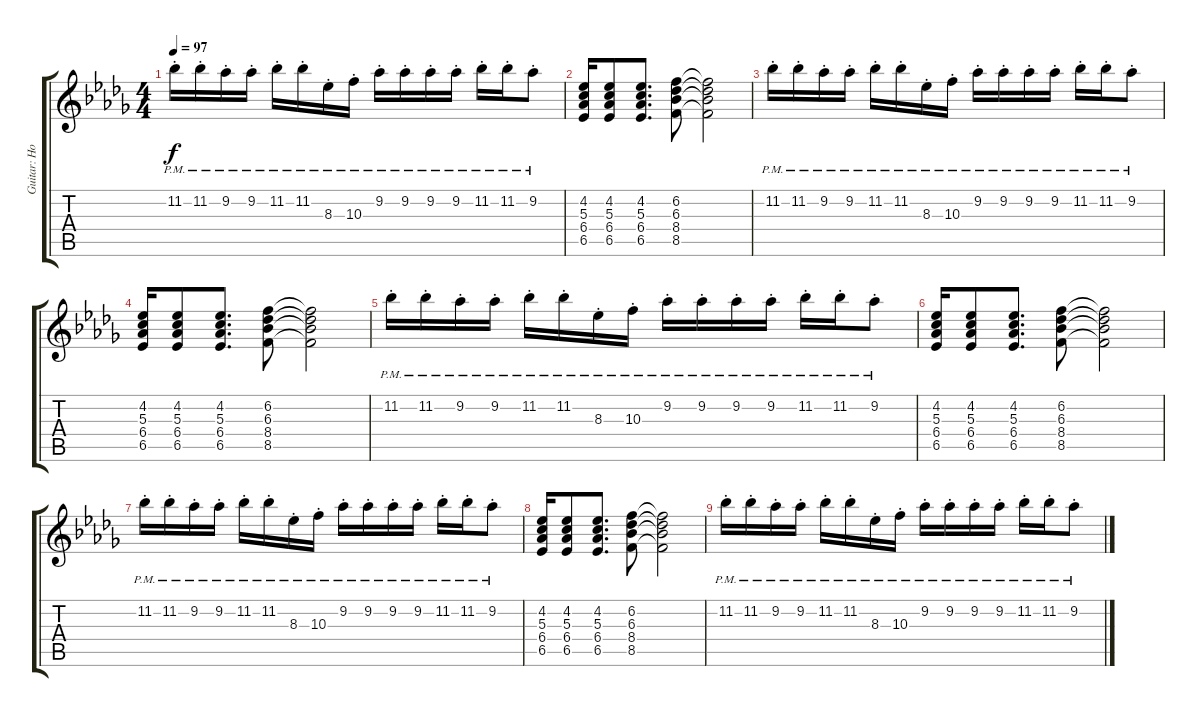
\track ("Guitar: Howard" "Guitar: Ho") {instrument overdrivenguitar}
\staff {score tabs}
\tuning (E4 B3 G3 D3 A2 E2) {hide}
\ts (4 4)
\tempo 97
\clef g2
\ks db
11.2{pm st}.16{dy f} 11.2{pm st}.16 9.2{pm st}.16 9.2{pm st}.16 11.2{pm st}.16 11.2{pm st}.16 8.3{pm st}.16 10.3{pm st}.16 9.2{pm st}.16 9.2{pm st}.16 9.2{pm st}.16 9.2{pm st}.16 11.2{pm st}.16 11.2{pm st}.16 9.2{pm st}.8 |
(4.2 5.3 6.4 6.5).16 (4.2 5.3 6.4 6.5).8 (4.2 5.3 6.4 6.5).8{d} (6.2 6.3 8.4 8.5).8 (6.2{t} 6.3{t} 8.4{t} 8.5{t}).2 |
11.2{pm st}.16 11.2{pm st}.16 9.2{pm st}.16 9.2{pm st}.16 11.2{pm st}.16 11.2{pm st}.16 8.3{pm st}.16 10.3{pm st}.16 9.2{pm st}.16 9.2{pm st}.16 9.2{pm st}.16 9.2{pm st}.16 11.2{pm st}.16 11.2{pm st}.16 9.2{pm st}.8 |
(4.2 5.3 6.4 6.5).16 (4.2 5.3 6.4 6.5).8 (4.2 5.3 6.4 6.5).8{d} (6.2 6.3 8.4 8.5).8 (6.2{t} 6.3{t} 8.4{t} 8.5{t}).2 |
11.2{pm st}.16 11.2{pm st}.16 9.2{pm st}.16 9.2{pm st}.16 11.2{pm st}.16 11.2{pm st}.16 8.3{pm st}.16 10.3{pm st}.16 9.2{pm st}.16 9.2{pm st}.16 9.2{pm st}.16 9.2{pm st}.16 11.2{pm st}.16 11.2{pm st}.16 9.2{pm st}.8 |
(4.2 5.3 6.4 6.5).16 (4.2 5.3 6.4 6.5).8 (4.2 5.3 6.4 6.5).8{d} (6.2 6.3 8.4 8.5).8 (6.2{t} 6.3{t} 8.4{t} 8.5{t}).2 |
11.2{pm st}.16 11.2{pm st}.16 9.2{pm st}.16 9.2{pm st}.16 11.2{pm st}.16 11.2{pm st}.16 8.3{pm st}.16 10.3{pm st}.16 9.2{pm st}.16 9.2{pm st}.16 9.2{pm st}.16 9.2{pm st}.16 11.2{pm st}.16 11.2{pm st}.16 9.2{pm st}.8 |
(4.2 5.3 6.4 6.5).16 (4.2 5.3 6.4 6.5).8 (4.2 5.3 6.4 6.5).8{d} (6.2 6.3 8.4 8.5).8 (6.2{t} 6.3{t} 8.4{t} 8.5{t}).2 |
11.2{pm st}.16 11.2{pm st}.16 9.2{pm st}.16 9.2{pm st}.16 11.2{pm st}.16 11.2{pm st}.16 8.3{pm st}.16 10.3{pm st}.16 9.2{pm st}.16 9.2{pm st}.16 9.2{pm st}.16 9.2{pm st}.16 11.2{pm st}.16 11.2{pm st}.16 9.2{pm st}.8
